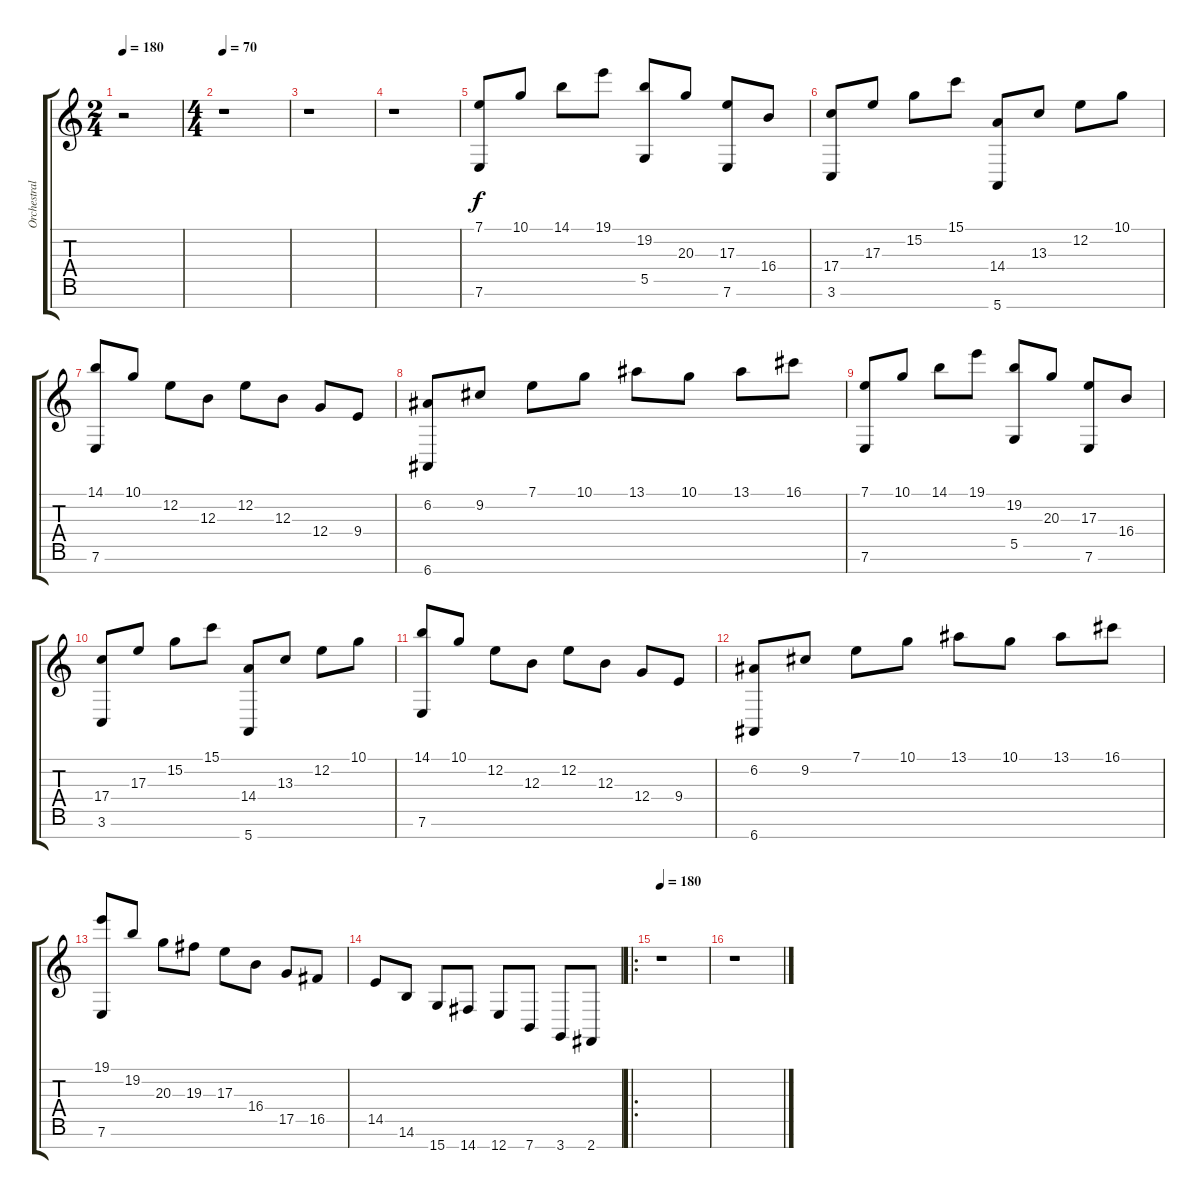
\track ("Orchestral Harp" "Orchestral") {instrument orchestralharp}
\staff {score tabs}
\tuning (A4 E4 B3 G3 D3 A2 E2) {hide}
\ts (2 4)
\tempo 180
\tempo 70
\tempo 180
\clef g2
\ks c
r.2{dy f instrument orchestralharp} |
\ts (4 4)
\tempo 70
r.1 |
r.1 |
r.1 |
(7.1 7.6).8 10.1.8 14.1.8 19.1.8 (19.2 5.5).8 20.3.8 (17.3 7.6).8 16.4.8 |
(17.4 3.6).8 17.3.8 15.2.8 15.1.8 (14.4 5.7).8 13.3.8 12.2.8 10.1.8 |
(14.1 7.6).8 10.1.8 12.2.8 12.3.8 12.2.8 12.3.8 12.4.8 9.4.8 |
(6.2 6.7).8 9.2.8 7.1.8 10.1.8 13.1.8 10.1.8 13.1.8 16.1.8 |
(7.1 7.6).8 10.1.8 14.1.8 19.1.8 (19.2 5.5).8 20.3.8 (17.3 7.6).8 16.4.8 |
(17.4 3.6).8 17.3.8 15.2.8 15.1.8 (14.4 5.7).8 13.3.8 12.2.8 10.1.8 |
(14.1 7.6).8 10.1.8 12.2.8 12.3.8 12.2.8 12.3.8 12.4.8 9.4.8 |
(6.2 6.7).8 9.2.8 7.1.8 10.1.8 13.1.8 10.1.8 13.1.8 16.1.8 |
(19.1 7.6).8 19.2.8 20.3.8 19.3.8 17.3.8 16.4.8 17.5.8 16.5.8 |
14.5.8 14.6.8 15.7.8 14.7.8 12.7.8 7.7.8 3.7.8 2.7.8 |
\ro
\tempo 180
r.1 |
r.1
